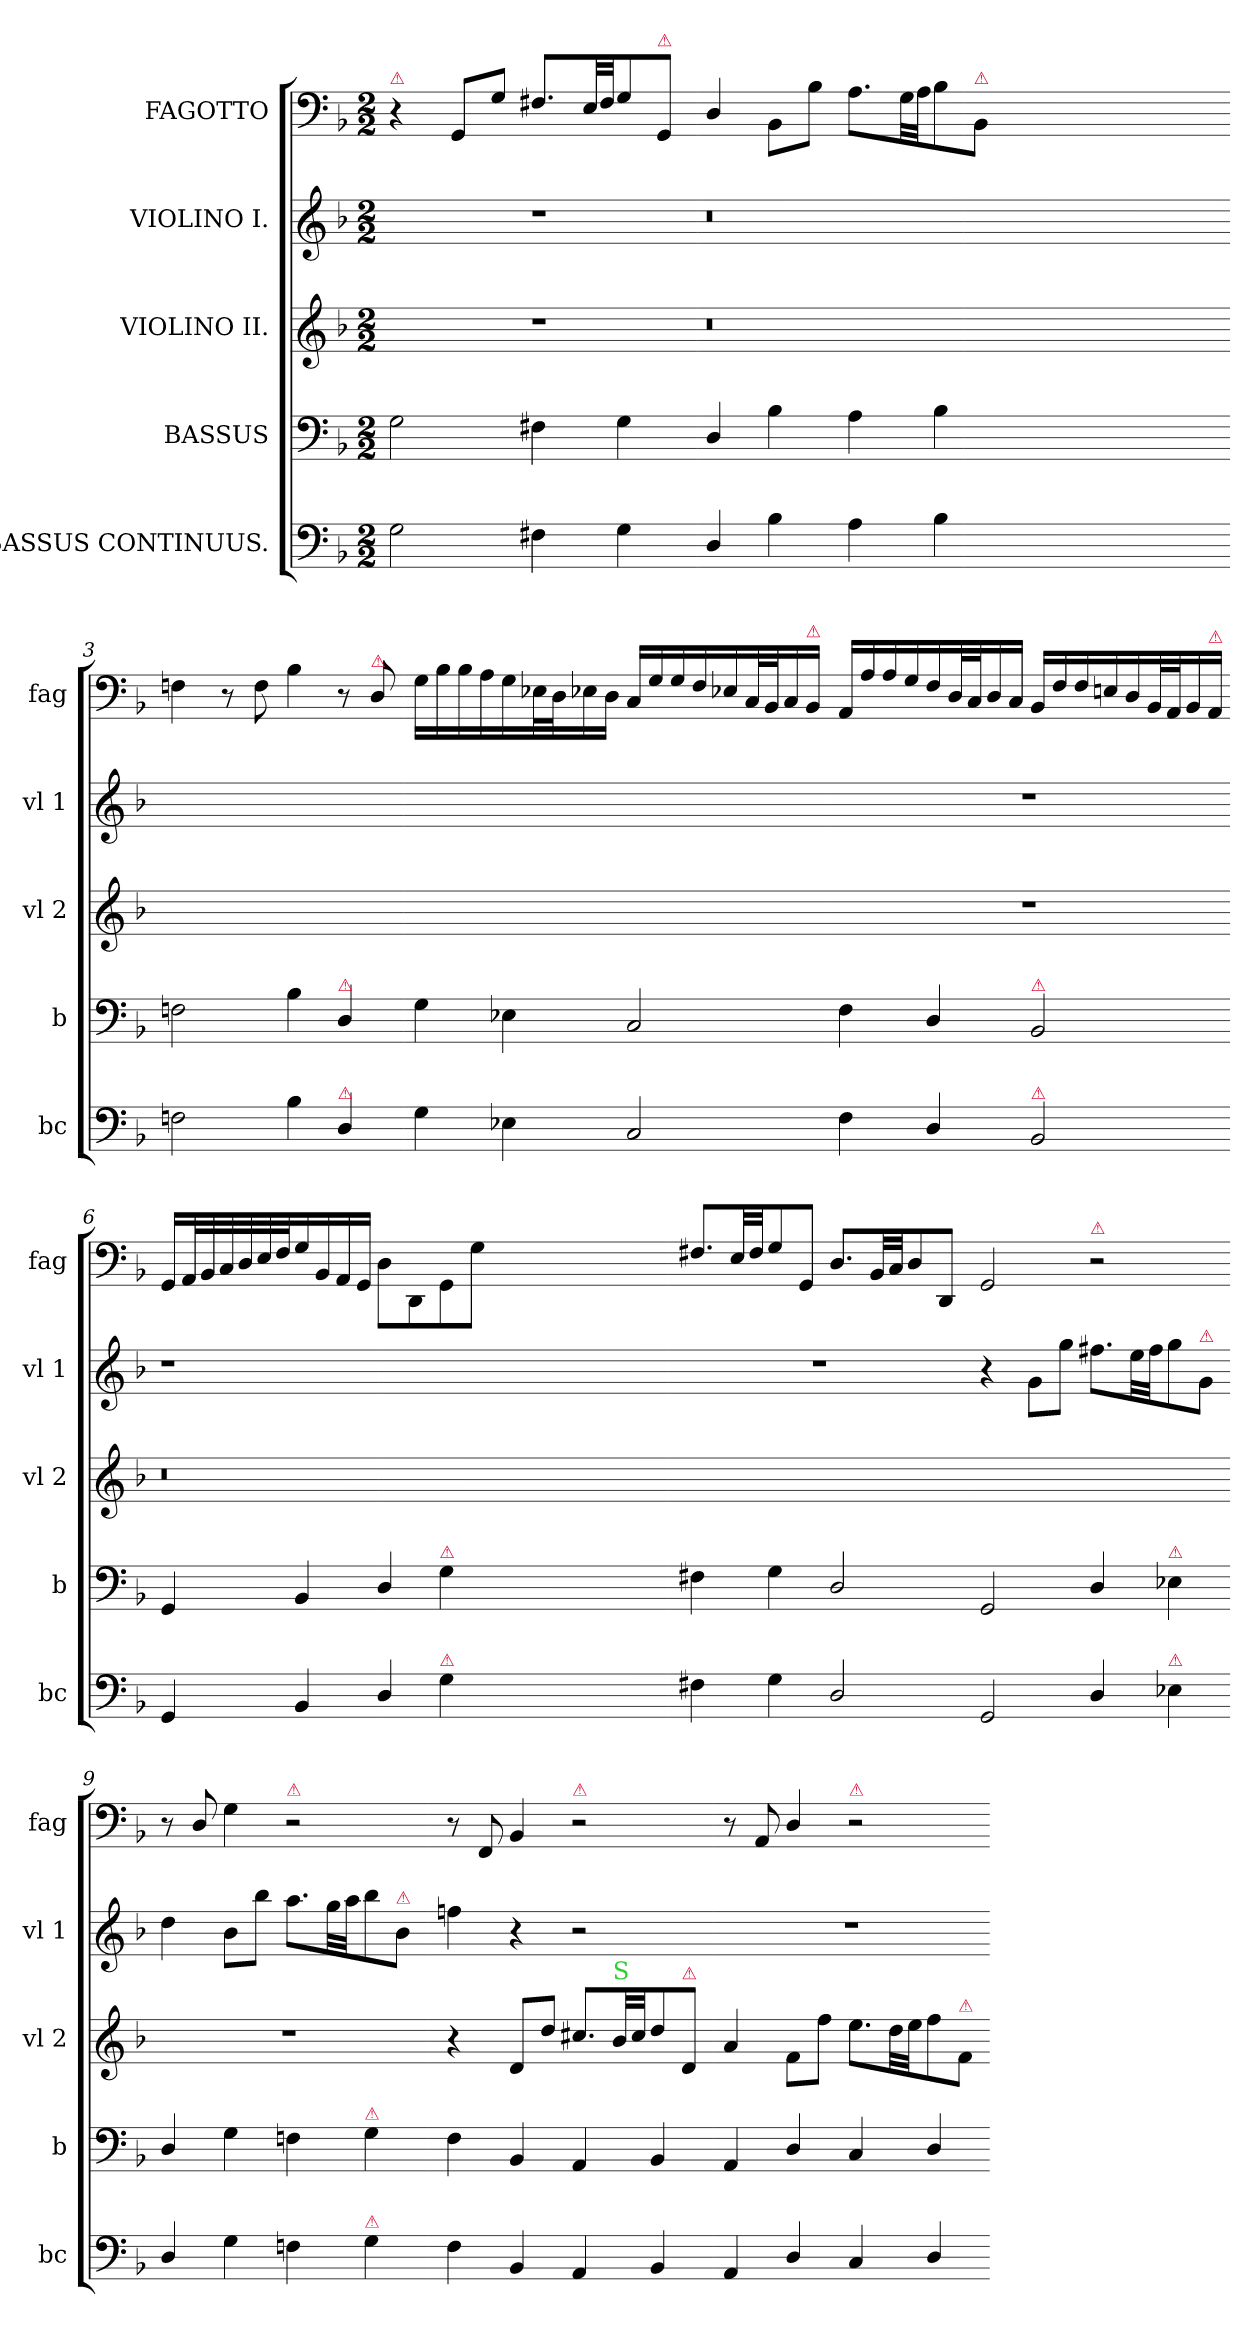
**kern	**kern	**kern	**kern	**kern
*part5	*part4	*part3	*part2	*part1
*staff5	*staff4	*staff3	*staff2	*staff1
*I"BASSUS CONTINUUS.	*I"BASSUS	*I"VIOLINO II.	*I"VIOLINO I.	*I"FAGOTTO
*I'bc	*I'b	*I'vl 2	*I'vl 1	*I'fag
*clefF4	*clefF4	*clefG2	*clefG2	*clefF4
*k[b-]	*k[b-]	*k[b-]	*k[b-]	*k[b-]
*M2/2	*M2/2	*M2/2	*M2/2	*M2/2
=1	=1	=1	=1	=1
!	!	!	!	!LO:TX:a:color=crimson:t=⚠
2G\	2G\	1r	1r	4r
.	.	.	.	8GG/L
.	.	.	.	8G/J
4F#X\	4F#X\	.	.	8.F#X/L
.	.	.	.	32E/LL
.	.	.	.	32F#/JJ
4G\	4G\	.	.	8G/
!	!	!	!	!LO:TX:a:color=crimson:t=⚠
.	.	.	.	8GG/J
=2-	=2-	=2-	=2-	=2-
4D/	4D/	0.r	0.r	4D/
4B-\	4B-\	.	.	8BB-\L
.	.	.	.	8B-\J
4A\	4A\	.	.	8.A\L
.	.	.	.	32G\LL
.	.	.	.	32A\JJ
4B-\	4B-\	.	.	8B-\
!	!	!	!	!LO:TX:a:color=crimson:t=⚠
.	.	.	.	8BB-\J
0ryy	0ryy	.	.	0ryy
=3-	=3-	=3-	=3-	=3-
2Fn\	2Fn\	1ryy	1ryy	4Fn\
.	.	.	.	8r
.	.	.	.	8F\
4B-\	4B-\	.	.	4B-\
!	!LO:TX:a:color=crimson:t=⚠	!	!	!
!LO:TX:a:color=crimson:t=⚠	!	!	!	!
4D/	4D/	.	.	8r
!	!	!	!	!LO:TX:a:color=crimson:t=⚠
.	.	.	.	8D/
=4-	=4-	=4-	=4-	=4-
4G\	4G\	1ryy	1ryy	16G\LL
.	.	.	.	16B-\
.	.	.	.	16B-\
.	.	.	.	16A\
4E-X\	4E-X\	.	.	16G\
.	.	.	.	32E-X\L
.	.	.	.	32D\J
.	.	.	.	16E-X\
.	.	.	.	16D\JJ
2C/	2C/	.	.	16C/LL
.	.	.	.	16G/
.	.	.	.	16G/
.	.	.	.	16F/
.	.	.	.	16E-X/
.	.	.	.	32C/L
.	.	.	.	32BB-/J
.	.	.	.	16C/
!	!	!	!	!LO:TX:a:color=crimson:t=⚠
.	.	.	.	16BB-/JJ
=5-	=5-	=5-	=5-	=5-
4F\	4F\	1r	1r	16AA/LL
.	.	.	.	16A/
.	.	.	.	16A/
.	.	.	.	16G/
4D/	4D/	.	.	16F/
.	.	.	.	32D/L
.	.	.	.	32C/J
.	.	.	.	16D/
.	.	.	.	16C/JJ
!	!LO:TX:a:color=crimson:t=⚠	!	!	!
!LO:TX:a:color=crimson:t=⚠	!	!	!	!
2BB-/	2BB-/	.	.	16BB-/LL
.	.	.	.	16F/
.	.	.	.	16F/
.	.	.	.	16En/
.	.	.	.	16D/
.	.	.	.	32BB-/L
.	.	.	.	32AA/J
.	.	.	.	16BB-/
!	!	!	!	!LO:TX:a:color=crimson:t=⚠
.	.	.	.	16AA/JJ
=6-	=6-	=6-	=6-	=6-
4GG/	4GG/	0.r	1r	16GG/LL
.	.	.	.	32AA/L
.	.	.	.	32BB-/
.	.	.	.	32C/
.	.	.	.	32D/
.	.	.	.	32E/
.	.	.	.	32F/J
4BB-/	4BB-/	.	.	16G/
.	.	.	.	16BB-/
.	.	.	.	16AA/
.	.	.	.	16GG/JJ
4D/	4D/	.	.	8D\L
.	.	.	.	8DD\
!	!LO:TX:a:color=crimson:t=⚠	!	!	!
!LO:TX:a:color=crimson:t=⚠	!	!	!	!
4G\	4G\	.	.	8GG\
.	.	.	.	8G\J
0ryy	0ryy	.	0ryy	0ryy
=7-	=7-	=7-	=7-	=7-
4F#X\	4F#X\	1ryy	1r	8.F#X/L
.	.	.	.	32E/LL
.	.	.	.	32F#/JJ
4G\	4G\	.	.	8G/
.	.	.	.	8GG/J
2D/	2D/	.	.	8.D/L
.	.	.	.	32BB-/LL
.	.	.	.	32C/JJ
.	.	.	.	8D/
.	.	.	.	8DD/J
=8-	=8-	=8-	=8-	=8-
2GG/	2GG/	1ryy	4r	2GG/
.	.	.	8g\L	.
.	.	.	8gg\J	.
!	!	!	!	!LO:TX:a:color=crimson:t=⚠
4D/	4D/	.	8.ff#X\L	2r
.	.	.	32ee\LL	.
.	.	.	32ff#\JJ	.
!	!LO:TX:a:color=crimson:t=⚠	!	!	!
!LO:TX:a:color=crimson:t=⚠	!	!	!	!
4E-X\	4E-X\	.	8gg\	.
!	!	!	!LO:TX:a:color=crimson:t=⚠	!
.	.	.	8g\J	.
=9-	=9-	=9-	=9-	=9-
4D/	4D/	1r	4dd\	8r
.	.	.	.	8D/
4G\	4G\	.	8b-\L	4G\
.	.	.	8bb-\J	.
!	!	!	!	!LO:TX:a:color=crimson:t=⚠
4Fn\	4Fn\	.	8.aa\L	2r
.	.	.	32gg\LL	.
.	.	.	32aa\JJ	.
!	!LO:TX:a:color=crimson:t=⚠	!	!	!
!LO:TX:a:color=crimson:t=⚠	!	!	!	!
4G\	4G\	.	8bb-\	.
!	!	!	!LO:TX:a:color=crimson:t=⚠	!
.	.	.	8b-\J	.
=10-	=10-	=10-	=10-	=10-
4F\	4F\	4r	4ffn\	8r
.	.	.	.	8FF/
4BB-/	4BB-/	8d/L	4r	4BB-/
.	.	8dd/J	.	.
!	!	!	!	!LO:TX:a:color=crimson:t=⚠
4AA/	4AA/	8.cc#X/L	2r	2r
!	!	!LO:TX:a:color=limegreen:t=S	!	!
.	.	32b-/LL	.	.
.	.	32cc#/JJ	.	.
4BB-/	4BB-/	8dd/	.	.
!	!	!LO:TX:a:color=crimson:t=⚠	!	!
.	.	8d/J	.	.
=11-	=11-	=11-	=11-	=11-
4AA/	4AA/	4a/	1r	8r
.	.	.	.	8AA/
4D/	4D/	8f\L	.	4D/
.	.	8ff\J	.	.
!	!	!	!	!LO:TX:a:color=crimson:t=⚠
4C/	4C/	8.ee\L	.	2r
.	.	32dd\LL	.	.
.	.	32ee\JJ	.	.
4D/	4D/	8ff\	.	.
!	!	!LO:TX:a:color=crimson:t=⚠	!	!
.	.	8f\J	.	.
=-	=-	=-	=-	=-
*-	*-	*-	*-	*-
